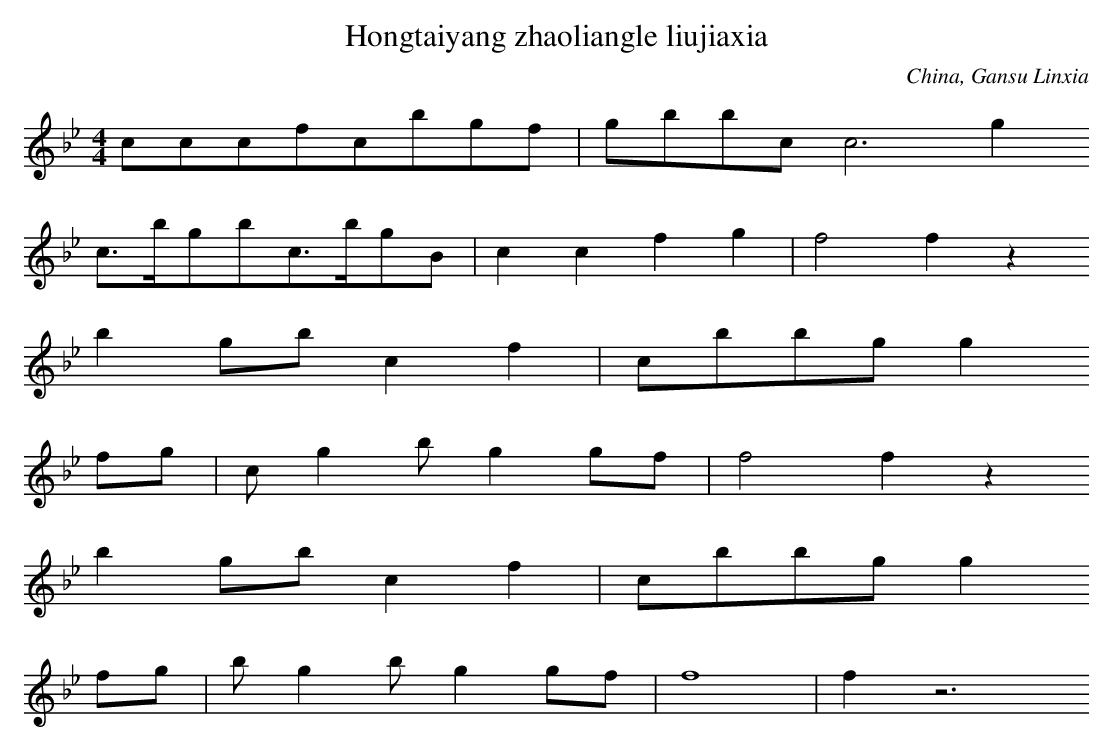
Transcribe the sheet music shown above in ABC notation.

X:1
T: Hongtaiyang zhaoliangle liujiaxia
O: China, Gansu Linxia
M: 4/4
L: 1/16
K: Bb
c2c2c2f2c2b2g2f2 | g2b2b2c2c12g4
c3bg2b2c3bg2B2 | c4c4f4g4 | f8f4z4
b4g2b2c4f4 | c2b2b2g2g4
f2g2 | c2g4b2g4g2f2 | f8f4z4
b4g2b2c4f4 | c2b2b2g2g4
f2g2 | b2g4b2g4g2f2 | f16 | f4z12
